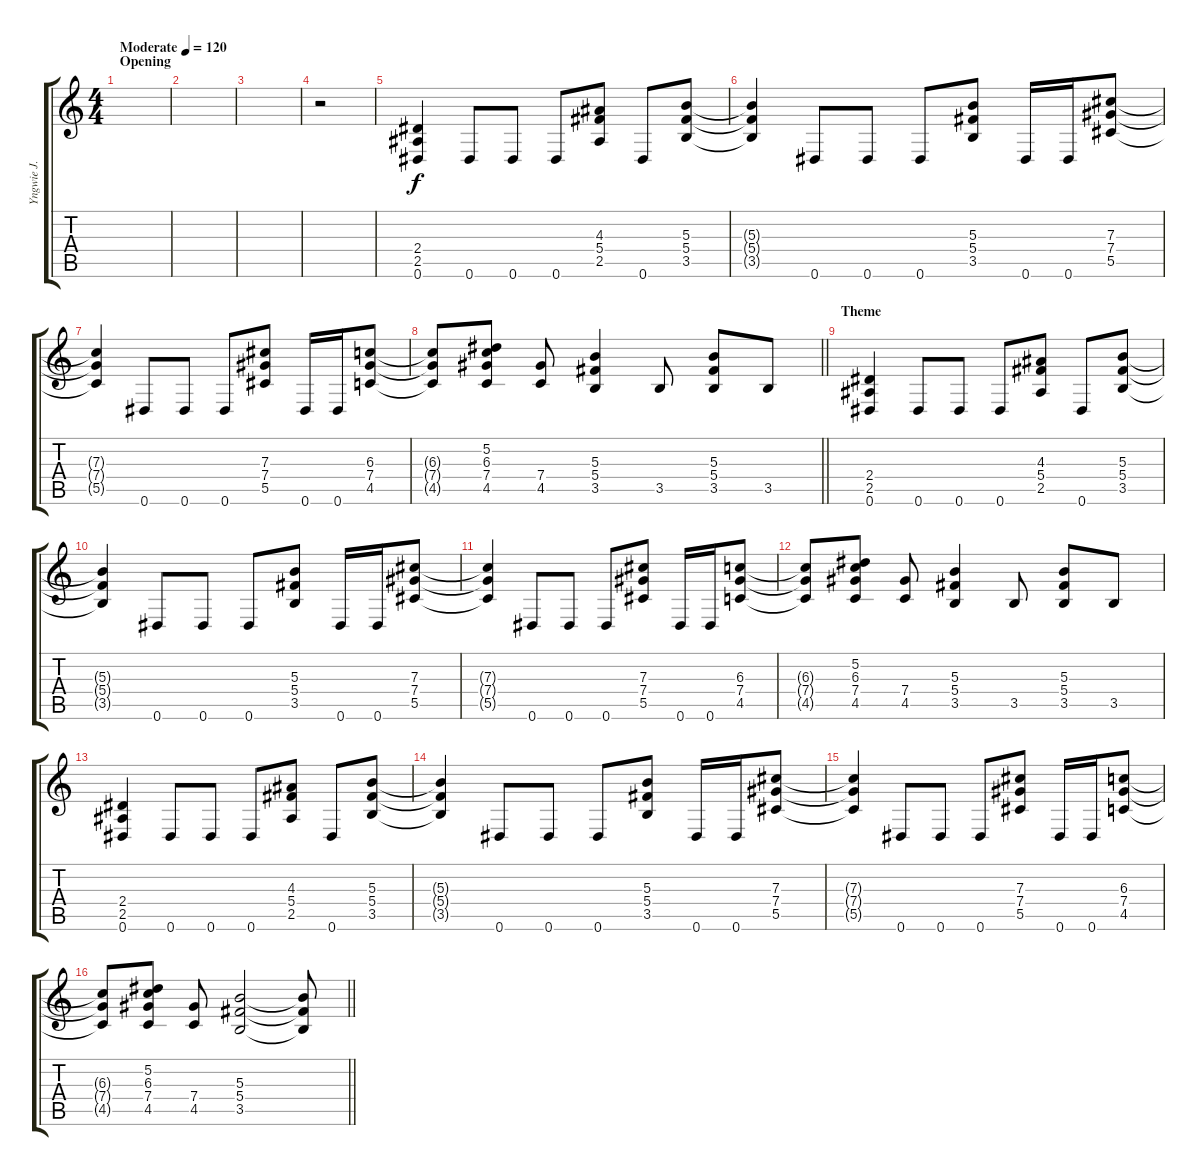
\track ("Yngwie J. Malmsteen" "Yngwie J. ") {instrument distortionguitar}
\staff {score tabs}
\tuning (Eb4 Bb3 Gb3 Db3 Ab2 Eb2) {hide}
\ts (4 4)
\section ("" "Opening")
\tempo (120 "Moderate")
\clef g2
\ks c
|
|
|
r.2 |
(2.4 2.5 0.6).4 0.6.8 0.6.8 0.6.8 (4.3 5.4 2.5).8 0.6.8 (5.3 5.4 3.5).8 |
(5.3{t} 5.4{t} 3.5{t}).4 0.6.8 0.6.8 0.6.8 (5.3 5.4 3.5).8 0.6.16 0.6.16 (7.3 7.4 5.5).8 |
(7.3{t} 7.4{t} 5.5{t}).4 0.6.8 0.6.8 0.6.8 (7.3 7.4 5.5).8 0.6.16 0.6.16 (6.3 7.4 4.5).8 |
\barLineRight lightlight
(6.3{t} 7.4{t} 4.5{t}).8 (5.2 6.3 7.4 4.5).8 (7.4 4.5).8 (5.3 5.4 3.5).4 3.5.8 (5.3 5.4 3.5).8 3.5.8 |
\section ("" "Theme")
(2.4 2.5 0.6).4 0.6.8 0.6.8 0.6.8 (4.3 5.4 2.5).8 0.6.8 (5.3 5.4 3.5).8 |
(5.3{t} 5.4{t} 3.5{t}).4 0.6.8 0.6.8 0.6.8 (5.3 5.4 3.5).8 0.6.16 0.6.16 (7.3 7.4 5.5).8 |
(7.3{t} 7.4{t} 5.5{t}).4 0.6.8 0.6.8 0.6.8 (7.3 7.4 5.5).8 0.6.16 0.6.16 (6.3 7.4 4.5).8 |
(6.3{t} 7.4{t} 4.5{t}).8 (5.2 6.3 7.4 4.5).8 (7.4 4.5).8 (5.3 5.4 3.5).4 3.5.8 (5.3 5.4 3.5).8 3.5.8 |
(2.4 2.5 0.6).4 0.6.8 0.6.8 0.6.8 (4.3 5.4 2.5).8 0.6.8 (5.3 5.4 3.5).8 |
(5.3{t} 5.4{t} 3.5{t}).4 0.6.8 0.6.8 0.6.8 (5.3 5.4 3.5).8 0.6.16 0.6.16 (7.3 7.4 5.5).8 |
(7.3{t} 7.4{t} 5.5{t}).4 0.6.8 0.6.8 0.6.8 (7.3 7.4 5.5).8 0.6.16 0.6.16 (6.3 7.4 4.5).8 |
\barLineRight lightlight
(6.3{t} 7.4{t} 4.5{t}).8 (5.2 6.3 7.4 4.5).8 (7.4 4.5).8 (5.3 5.4 3.5).2 (5.3{t} 5.4{t} 3.5{t}).8
